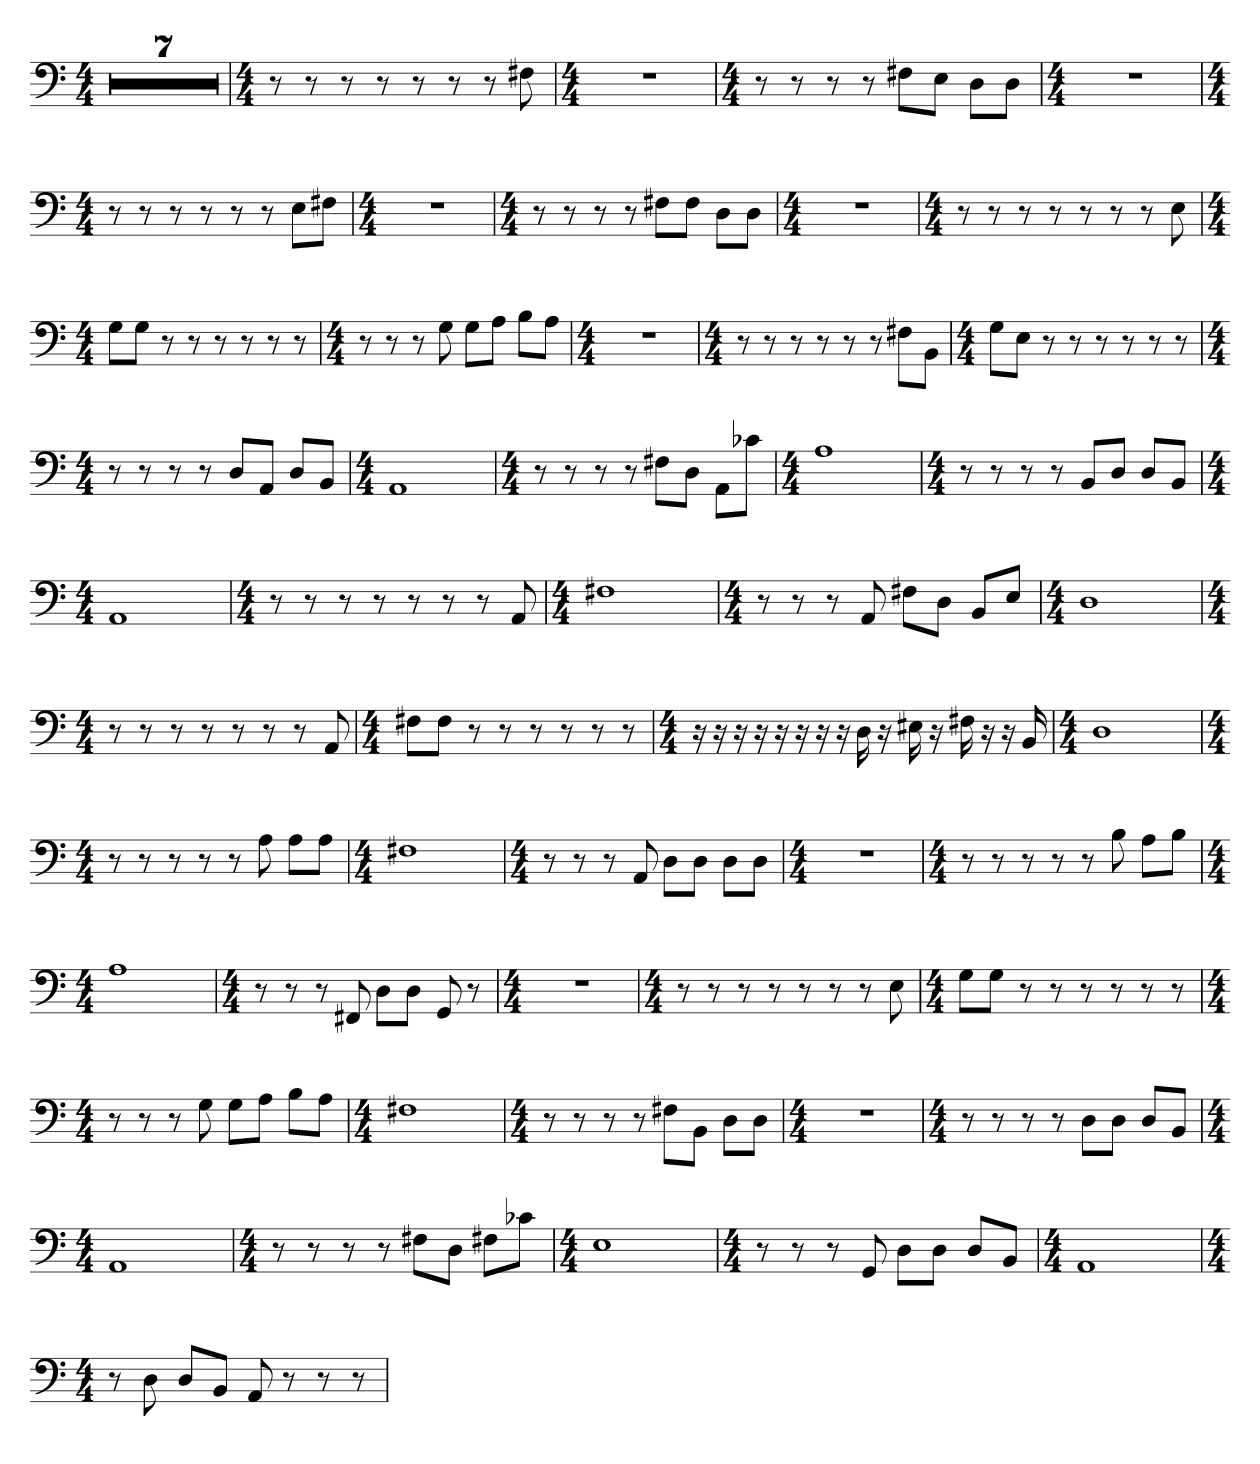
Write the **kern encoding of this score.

**kern
*part1
*staff1
*M4/4
=
1r
=
*M4/4
1r
=
*M4/4
1r
=
*M4/4
1r
=
*M4/4
1r
=
*M4/4
1r
=
*M4/4
1r
=
*M4/4
8r
8r
8r
8r
8r
8r
8r
8F#X
=
*M4/4
1r
=
*M4/4
8r
8r
8r
8r
8F#XL
8EJ
8DL
8DJ
=
*M4/4
1r
=
*M4/4
8r
8r
8r
8r
8r
8r
8EL
8F#XJ
=
*M4/4
1r
=
*M4/4
8r
8r
8r
8r
8F#XL
8F#J
8DL
8DJ
=
*M4/4
1r
=
*M4/4
8r
8r
8r
8r
8r
8r
8r
8E
=
*M4/4
8GL
8GJ
8r
8r
8r
8r
8r
8r
=
*M4/4
8r
8r
8r
8G
8GL
8AJ
8BL
8AJ
=
*M4/4
1r
=
*M4/4
8r
8r
8r
8r
8r
8r
8F#XL
8BBJ
=
*M4/4
8GL
8EJ
8r
8r
8r
8r
8r
8r
=
*M4/4
8r
8r
8r
8r
8DL
8AAJ
8DL
8BBJ
=
*M4/4
1AA
=
*M4/4
8r
8r
8r
8r
8F#XL
8DJ
8AAL
8c-XJ
=
*M4/4
1A
=
*M4/4
8r
8r
8r
8r
8BBL
8DJ
8DL
8BBJ
=
*M4/4
1AA
=
*M4/4
8r
8r
8r
8r
8r
8r
8r
8AA
=
*M4/4
1F#X
=
*M4/4
8r
8r
8r
8AA
8F#XL
8DJ
8BBL
8EJ
=
*M4/4
1D
=
*M4/4
8r
8r
8r
8r
8r
8r
8r
8AA
=
*M4/4
8F#XL
8F#J
8r
8r
8r
8r
8r
8r
=
*M4/4
16r
16r
16r
16r
16r
16r
16r
16r
16D
16r
16E#X
16r
16F#X
16r
16r
16BB
=
*M4/4
1D
=
*M4/4
8r
8r
8r
8r
8r
8A
8AL
8AJ
=
*M4/4
1F#X
=
*M4/4
8r
8r
8r
8AA
8DL
8DJ
8DL
8DJ
=
*M4/4
1r
=
*M4/4
8r
8r
8r
8r
8r
8B
8AL
8BJ
=
*M4/4
1A
=
*M4/4
8r
8r
8r
8FF#X
8DL
8DJ
8GG
8r
=
*M4/4
1r
=
*M4/4
8r
8r
8r
8r
8r
8r
8r
8E
=
*M4/4
8GL
8GJ
8r
8r
8r
8r
8r
8r
=
*M4/4
8r
8r
8r
8G
8GL
8AJ
8BL
8AJ
=
*M4/4
1F#X
=
*M4/4
8r
8r
8r
8r
8F#XL
8BBJ
8DL
8DJ
=
*M4/4
1r
=
*M4/4
8r
8r
8r
8r
8DL
8DJ
8DL
8BBJ
=
*M4/4
1AA
=
*M4/4
8r
8r
8r
8r
8F#XL
8DJ
8F#XL
8c-XJ
=
*M4/4
1E
=
*M4/4
8r
8r
8r
8GG
8DL
8DJ
8DL
8BBJ
=
*M4/4
1AA
=
*M4/4
8r
8D
8DL
8BBJ
8AA
8r
8r
8r
=
*-
